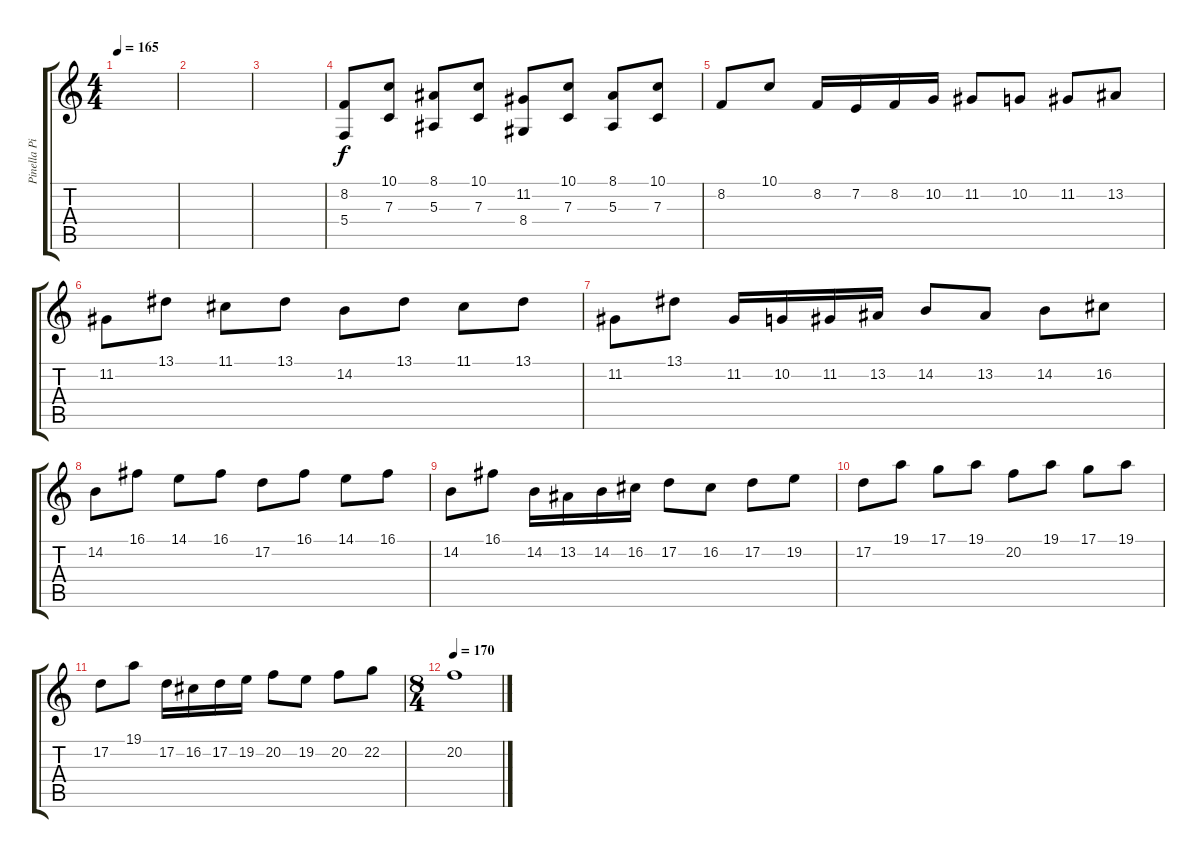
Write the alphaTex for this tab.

\track ("Pinella Piano" "Pinella Pi") {instrument acousticgrandpiano}
\staff {score tabs}
\tuning (D4 A3 F3 C3 G2 D2) {hide}
\ts (4 4)
\tempo 165
\clef g2
\ks c
|
|
|
(8.2 5.4).8{instrument churchorgan} (10.1 7.3).8 (8.1 5.3).8 (10.1 7.3).8 (11.2 8.4).8 (10.1 7.3).8 (8.1 5.3).8 (10.1 7.3).8 |
8.2.8 10.1.8 8.2.16 7.2.16 8.2.16 10.2.16 11.2.8 10.2.8 11.2.8 13.2.8 |
11.2.8 13.1.8 11.1.8 13.1.8 14.2.8 13.1.8 11.1.8 13.1.8 |
11.2.8 13.1.8 11.2.16 10.2.16 11.2.16 13.2.16 14.2.8 13.2.8 14.2.8 16.2.8 |
14.2.8 16.1.8 14.1.8 16.1.8 17.2.8 16.1.8 14.1.8 16.1.8 |
14.2.8 16.1.8 14.2.16 13.2.16 14.2.16 16.2.16 17.2.8 16.2.8 17.2.8 19.2.8 |
17.2.8 19.1.8 17.1.8 19.1.8 20.2.8 19.1.8 17.1.8 19.1.8 |
17.2.8 19.1.8 17.2.16 16.2.16 17.2.16 19.2.16 20.2.8 19.2.8 20.2.8 22.2.8 |
\ts (8 4)
\tempo 170
20.2.1
